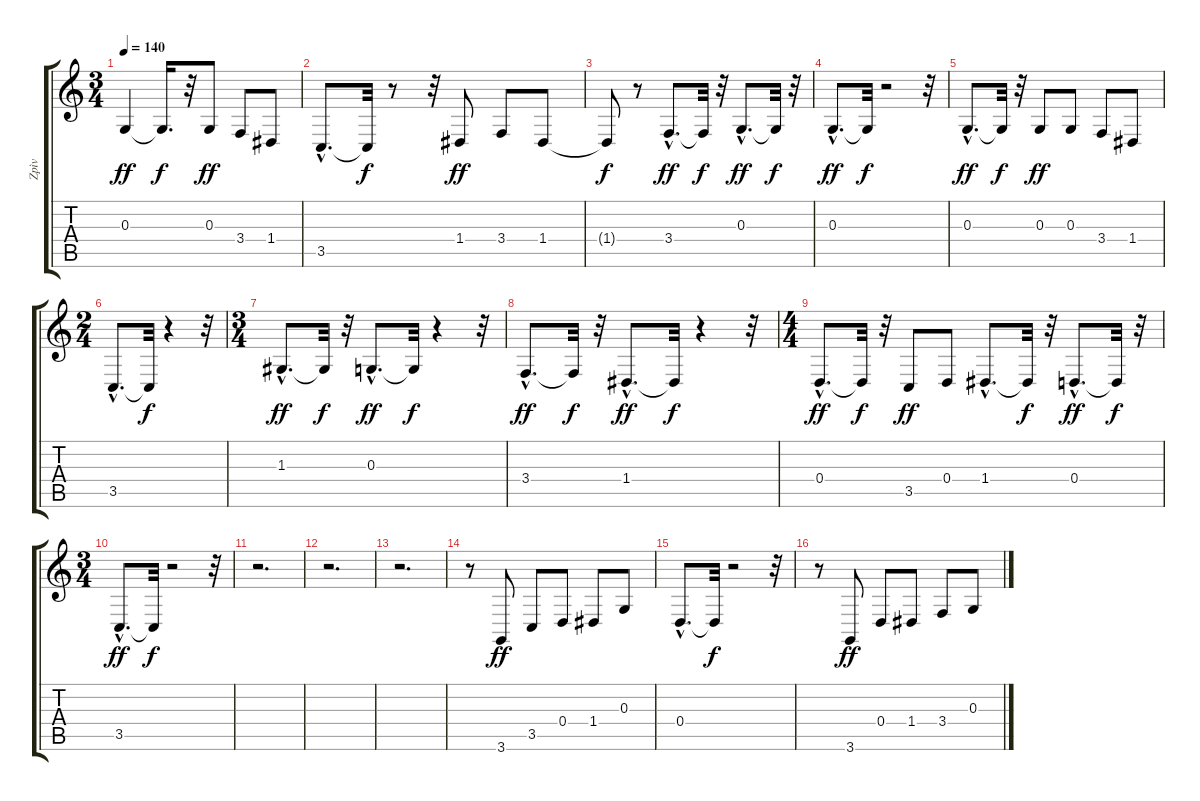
\track ("Zpìv" "Zpìv") {instrument oboe}
\staff {score tabs}
\tuning (E4 B3 G3 D3 A2 E2) {hide}
\ts (3 4)
\tempo 140
\clef g2
\ks c
0.3.4{dy ff} 0.3{t}.16{d dy f} r.32 0.3.8{dy ff} 3.4.8 1.4.8 |
3.5{hac}.8{d} 3.5{t}.32{dy f} r.8 r.32 1.4.8{dy ff} 3.4.8 1.4.8 |
1.4{t}.8{dy f} r.8 3.4{hac}.8{d dy ff} 3.4{t}.32{dy f} r.32 0.3{hac}.8{d dy ff} 0.3{t}.32{dy f} r.32 |
0.3{hac}.8{d dy ff} 0.3{t}.32{dy f} r.2 r.32 |
0.3{hac}.8{d dy ff} 0.3{t}.32{dy f} r.32 0.3.8{dy ff} 0.3.8 3.4.8 1.4.8 |
\ts (2 4)
3.5{hac}.8{d} 3.5{t}.32{dy f} r.4 r.32 |
\ts (3 4)
1.3{hac}.8{d dy ff} 1.3{t}.32{dy f} r.32 0.3{hac}.8{d dy ff} 0.3{t}.32{dy f} r.4 r.32 |
3.4{hac}.8{d dy ff} 3.4{t}.32{dy f} r.32 1.4{hac}.8{d dy ff} 1.4{t}.32{dy f} r.4 r.32 |
\ts (4 4)
0.4{hac}.8{d dy ff} 0.4{t}.32{dy f} r.32 3.5.8{dy ff} 0.4.8 1.4{hac}.8{d} 1.4{t}.32{dy f} r.32 0.4{hac}.8{d dy ff} 0.4{t}.32{dy f} r.32 |
\ts (3 4)
3.5{hac}.8{d dy ff} 3.5{t}.32{dy f} r.2 r.32 |
r.2{d} |
r.2{d} |
r.2{d} |
r.8 3.6.8{dy ff} 3.5.8 0.4.8 1.4.8 0.3.8 |
0.4{hac}.8{d} 0.4{t}.32{dy f} r.2 r.32 |
r.8 3.6.8{dy ff} 0.4.8 1.4.8 3.4.8 0.3.8
